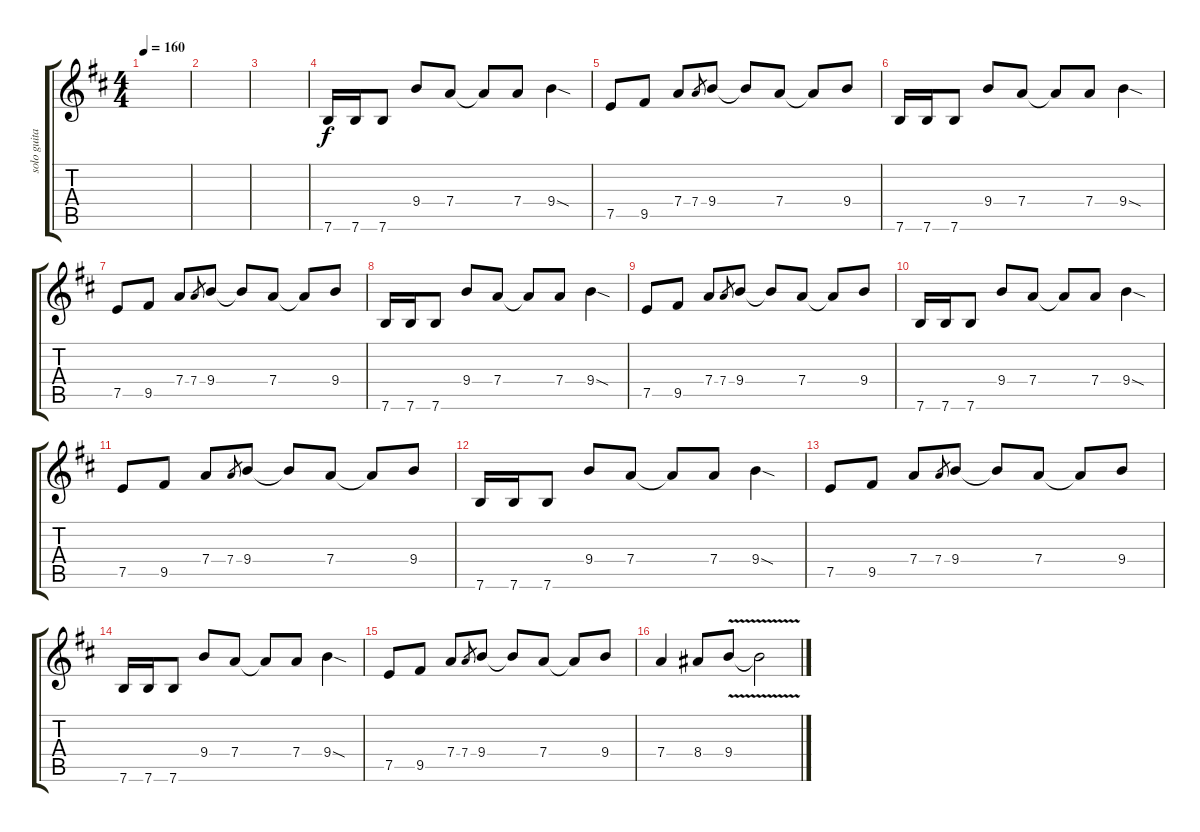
\track ("solo guitar" "solo guita") {instrument distortionguitar}
\staff {score tabs}
\tuning (E4 B3 G3 D3 A2 E2) {hide}
\ts (4 4)
\tempo 160
\clef g2
\ks bminor
|
|
|
7.6.16 7.6.16 7.6.8 9.4.8 7.4.8 7.4{t}.8 7.4.8 9.4{sod}.4 |
7.5.8 9.5.8 7.4.8 7.4.8{gr} 9.4.8 9.4{t}.8 7.4.8 7.4{t}.8 9.4.8 |
7.6.16 7.6.16 7.6.8 9.4.8 7.4.8 7.4{t}.8 7.4.8 9.4{sod}.4 |
7.5.8 9.5.8 7.4.8 7.4.8{gr} 9.4.8 9.4{t}.8 7.4.8 7.4{t}.8 9.4.8 |
7.6.16 7.6.16 7.6.8 9.4.8 7.4.8 7.4{t}.8 7.4.8 9.4{sod}.4 |
7.5.8 9.5.8 7.4.8 7.4.8{gr} 9.4.8 9.4{t}.8 7.4.8 7.4{t}.8 9.4.8 |
7.6.16 7.6.16 7.6.8 9.4.8 7.4.8 7.4{t}.8 7.4.8 9.4{sod}.4 |
7.5.8 9.5.8 7.4.8 7.4.8{gr} 9.4.8 9.4{t}.8 7.4.8 7.4{t}.8 9.4.8 |
7.6.16 7.6.16 7.6.8 9.4.8 7.4.8 7.4{t}.8 7.4.8 9.4{sod}.4 |
7.5.8 9.5.8 7.4.8 7.4.8{gr} 9.4.8 9.4{t}.8 7.4.8 7.4{t}.8 9.4.8 |
7.6.16 7.6.16 7.6.8 9.4.8 7.4.8 7.4{t}.8 7.4.8 9.4{sod}.4 |
7.5.8 9.5.8 7.4.8 7.4.8{gr} 9.4.8 9.4{t}.8 7.4.8 7.4{t}.8 9.4.8 |
7.4.4 8.4.8 9.4{v}.8 9.4{t}.2
